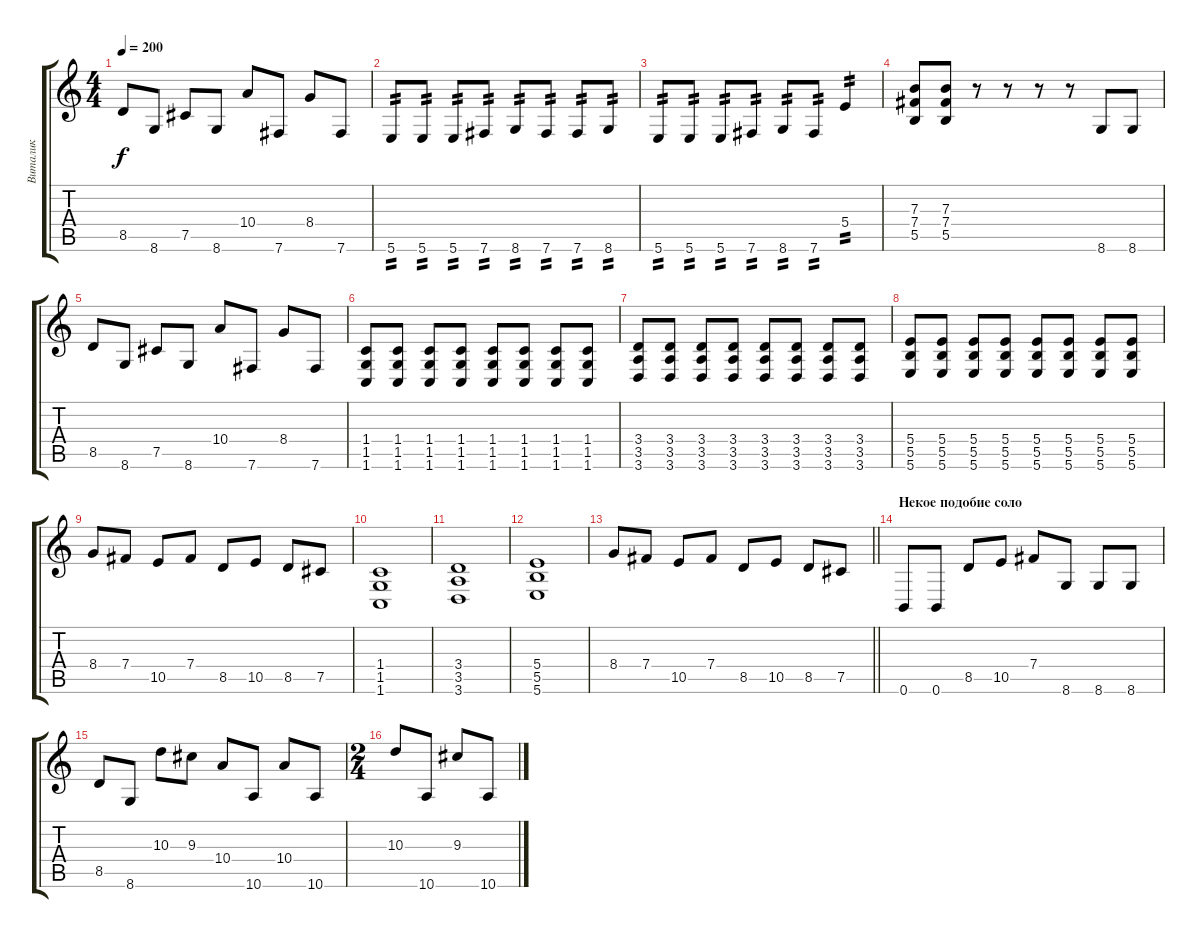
\track ("Виталик" "Виталик") {instrument distortionguitar}
\staff {score tabs}
\tuning (Db4 Ab3 E3 B2 Gb2 B1) {hide}
\ts (4 4)
\tempo 200
\clef g2
\ks c
8.5.8{dy f} 8.6.8 7.5.8 8.6.8 10.4.8 7.6.8 8.4.8 7.6.8 |
5.6.8{tp 2} 5.6.8{tp 2} 5.6.8{tp 2} 7.6.8{tp 2} 8.6.8{tp 2} 7.6.8{tp 2} 7.6.8{tp 2} 8.6.8{tp 2} |
5.6.8{tp 2} 5.6.8{tp 2} 5.6.8{tp 2} 7.6.8{tp 2} 8.6.8{tp 2} 7.6.8{tp 2} 5.4.4{tp 2} |
(7.3 7.4 5.5).8 (7.3 7.4 5.5).8 r.8 r.8 r.8 r.8 8.6.8 8.6.8 |
8.5.8 8.6.8 7.5.8 8.6.8 10.4.8 7.6.8 8.4.8 7.6.8 |
(1.4 1.5 1.6).8 (1.4 1.5 1.6).8 (1.4 1.5 1.6).8 (1.4 1.5 1.6).8 (1.4 1.5 1.6).8 (1.4 1.5 1.6).8 (1.4 1.5 1.6).8 (1.4 1.5 1.6).8 |
(3.4 3.5 3.6).8 (3.4 3.5 3.6).8 (3.4 3.5 3.6).8 (3.4 3.5 3.6).8 (3.4 3.5 3.6).8 (3.4 3.5 3.6).8 (3.4 3.5 3.6).8 (3.4 3.5 3.6).8 |
(5.4 5.5 5.6).8 (5.4 5.5 5.6).8 (5.4 5.5 5.6).8 (5.4 5.5 5.6).8 (5.4 5.5 5.6).8 (5.4 5.5 5.6).8 (5.4 5.5 5.6).8 (5.4 5.5 5.6).8 |
8.4.8 7.4.8 10.5.8 7.4.8 8.5.8 10.5.8 8.5.8 7.5.8 |
(1.4 1.5 1.6).1 |
(3.4 3.5 3.6).1 |
(5.4 5.5 5.6).1 |
\barLineRight lightlight
8.4.8 7.4.8 10.5.8 7.4.8 8.5.8 10.5.8 8.5.8 7.5.8 |
\section ("" "Некое подобие соло")
0.6.8 0.6.8 8.5.8 10.5.8 7.4.8 8.6.8 8.6.8 8.6.8 |
8.5.8 8.6.8 10.3.8 9.3.8 10.4.8 10.6.8 10.4.8 10.6.8 |
\ts (2 4)
10.3.8 10.6.8 9.3.8 10.6.8
